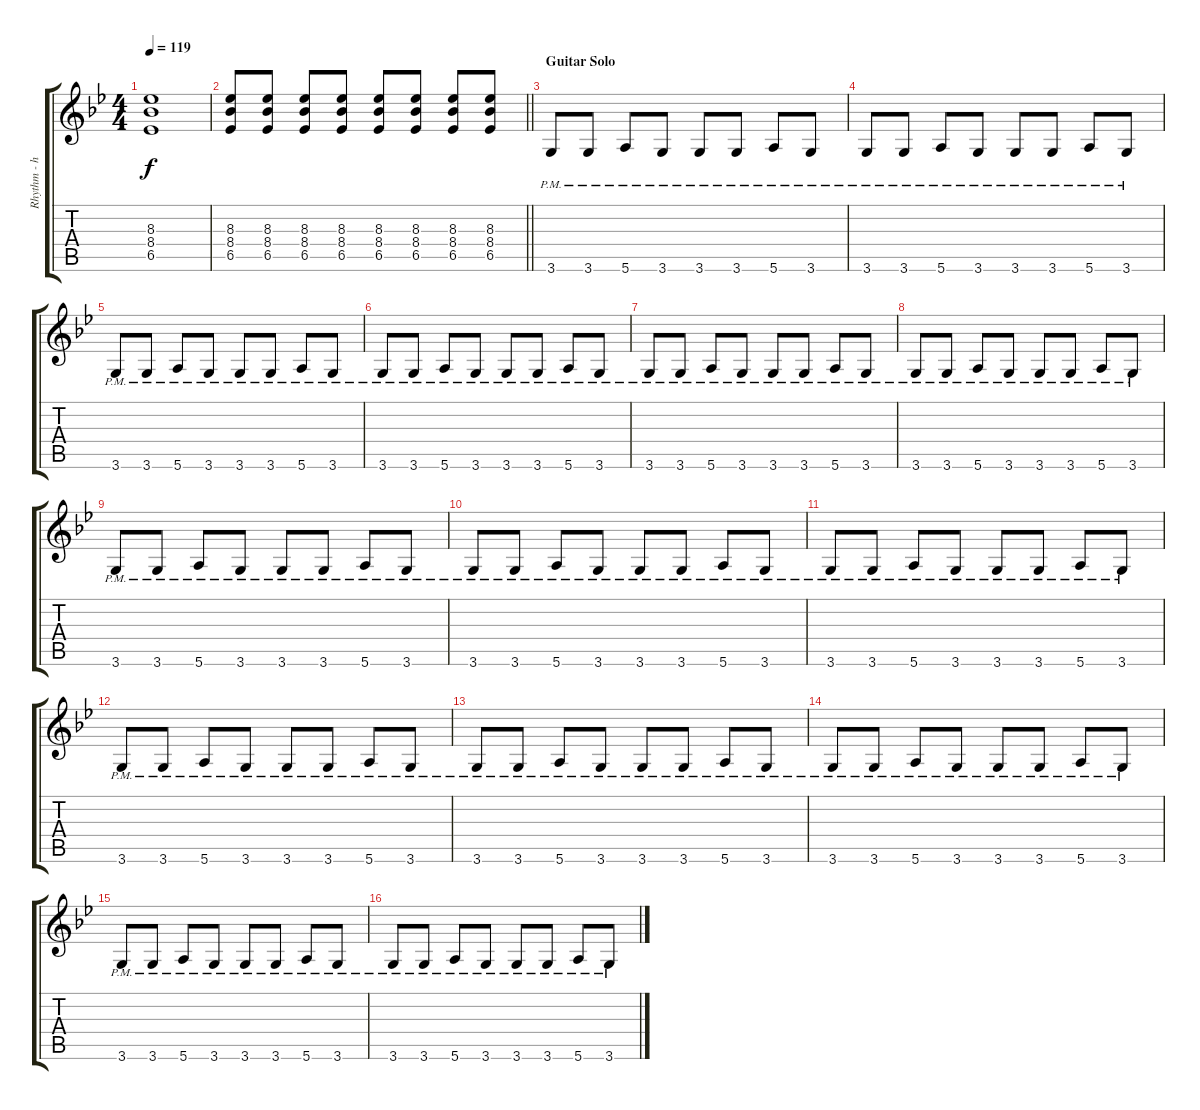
\track ("Rhythm - heavy - right" "Rhythm - h") {instrument distortionguitar}
\staff {score tabs}
\tuning (E4 B3 G3 D3 A2 E2) {hide}
\ts (4 4)
\tempo 119
\clef g2
\ks bb
(8.3 8.4 6.5).1{dy f} |
\barLineRight lightlight
(8.3 8.4 6.5).8 (8.3 8.4 6.5).8 (8.3 8.4 6.5).8 (8.3 8.4 6.5).8 (8.3 8.4 6.5).8 (8.3 8.4 6.5).8 (8.3 8.4 6.5).8 (8.3 8.4 6.5).8 |
\section ("" "Guitar Solo")
3.6{pm}.8 3.6{pm}.8 5.6{pm}.8 3.6{pm}.8 3.6{pm}.8 3.6{pm}.8 5.6{pm}.8 3.6{pm}.8 |
3.6{pm}.8 3.6{pm}.8 5.6{pm}.8 3.6{pm}.8 3.6{pm}.8 3.6{pm}.8 5.6{pm}.8 3.6{pm}.8 |
3.6{pm}.8 3.6{pm}.8 5.6{pm}.8 3.6{pm}.8 3.6{pm}.8 3.6{pm}.8 5.6{pm}.8 3.6{pm}.8 |
3.6{pm}.8 3.6{pm}.8 5.6{pm}.8 3.6{pm}.8 3.6{pm}.8 3.6{pm}.8 5.6{pm}.8 3.6{pm}.8 |
3.6{pm}.8 3.6{pm}.8 5.6{pm}.8 3.6{pm}.8 3.6{pm}.8 3.6{pm}.8 5.6{pm}.8 3.6{pm}.8 |
3.6{pm}.8 3.6{pm}.8 5.6{pm}.8 3.6{pm}.8 3.6{pm}.8 3.6{pm}.8 5.6{pm}.8 3.6{pm}.8 |
3.6{pm}.8 3.6{pm}.8 5.6{pm}.8 3.6{pm}.8 3.6{pm}.8 3.6{pm}.8 5.6{pm}.8 3.6{pm}.8 |
3.6{pm}.8 3.6{pm}.8 5.6{pm}.8 3.6{pm}.8 3.6{pm}.8 3.6{pm}.8 5.6{pm}.8 3.6{pm}.8 |
3.6{pm}.8 3.6{pm}.8 5.6{pm}.8 3.6{pm}.8 3.6{pm}.8 3.6{pm}.8 5.6{pm}.8 3.6{pm}.8 |
3.6{pm}.8 3.6{pm}.8 5.6{pm}.8 3.6{pm}.8 3.6{pm}.8 3.6{pm}.8 5.6{pm}.8 3.6{pm}.8 |
3.6{pm}.8 3.6{pm}.8 5.6{pm}.8 3.6{pm}.8 3.6{pm}.8 3.6{pm}.8 5.6{pm}.8 3.6{pm}.8 |
3.6{pm}.8 3.6{pm}.8 5.6{pm}.8 3.6{pm}.8 3.6{pm}.8 3.6{pm}.8 5.6{pm}.8 3.6{pm}.8 |
3.6{pm}.8 3.6{pm}.8 5.6{pm}.8 3.6{pm}.8 3.6{pm}.8 3.6{pm}.8 5.6{pm}.8 3.6{pm}.8 |
3.6{pm}.8 3.6{pm}.8 5.6{pm}.8 3.6{pm}.8 3.6{pm}.8 3.6{pm}.8 5.6{pm}.8 3.6{pm}.8
